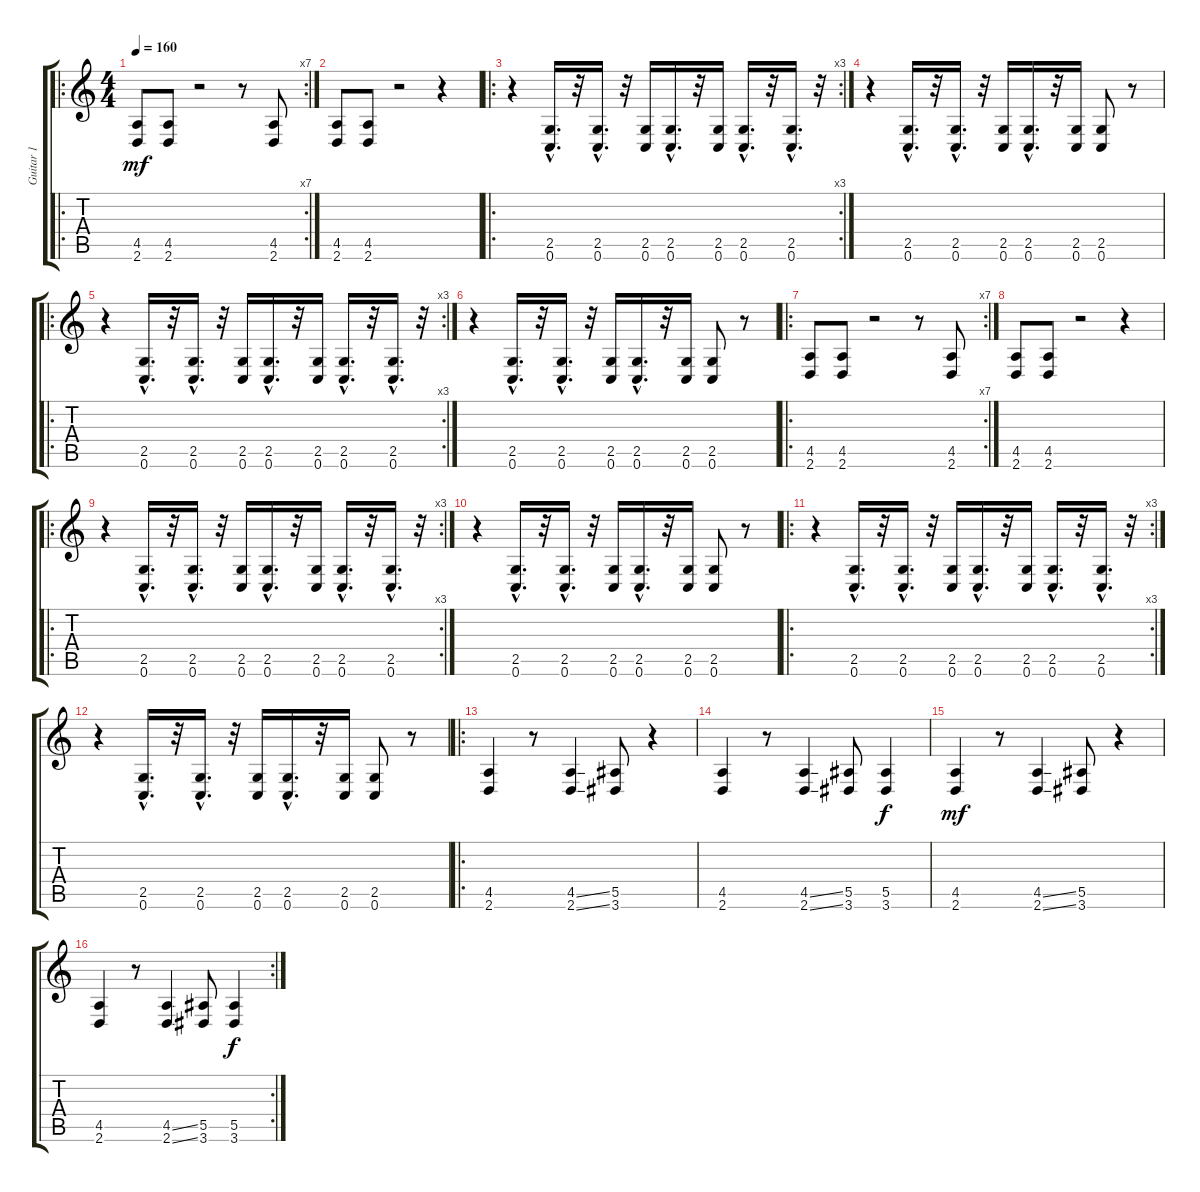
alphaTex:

\track ("Guitar 1" "Guitar 1") {instrument overdrivenguitar}
\staff {score tabs}
\tuning (C4 G3 Eb3 Bb2 F2 C2) {hide}
\ro
\rc 7
\ts (4 4)
\tempo 160
\clef g2
\ks c
(4.5 2.6).8{dy mf} (4.5 2.6).8 r.2 r.8 (4.5 2.6).8 |
(4.5 2.6).8 (4.5 2.6).8 r.2 r.4 |
\ro
\rc 3
r.4 (2.5{hac} 0.6{hac}).16{d} r.32 (2.5{hac} 0.6{hac}).16{d} r.32 (2.5 0.6).16 (2.5{hac} 0.6{hac}).16{d} r.32 (2.5 0.6).16 (2.5{hac} 0.6{hac}).16{d} r.32 (2.5{hac} 0.6{hac}).16{d} r.32 |
r.4 (2.5{hac} 0.6{hac}).16{d} r.32 (2.5{hac} 0.6{hac}).16{d} r.32 (2.5 0.6).16 (2.5{hac} 0.6{hac}).16{d} r.32 (2.5 0.6).16 (2.5 0.6).8 r.8 |
\ro
\rc 3
r.4 (2.5{hac} 0.6{hac}).16{d} r.32 (2.5{hac} 0.6{hac}).16{d} r.32 (2.5 0.6).16 (2.5{hac} 0.6{hac}).16{d} r.32 (2.5 0.6).16 (2.5{hac} 0.6{hac}).16{d} r.32 (2.5{hac} 0.6{hac}).16{d} r.32 |
r.4 (2.5{hac} 0.6{hac}).16{d} r.32 (2.5{hac} 0.6{hac}).16{d} r.32 (2.5 0.6).16 (2.5{hac} 0.6{hac}).16{d} r.32 (2.5 0.6).16 (2.5 0.6).8 r.8 |
\ro
\rc 7
(4.5 2.6).8 (4.5 2.6).8 r.2 r.8 (4.5 2.6).8 |
(4.5 2.6).8 (4.5 2.6).8 r.2 r.4 |
\ro
\rc 3
r.4 (2.5{hac} 0.6{hac}).16{d} r.32 (2.5{hac} 0.6{hac}).16{d} r.32 (2.5 0.6).16 (2.5{hac} 0.6{hac}).16{d} r.32 (2.5 0.6).16 (2.5{hac} 0.6{hac}).16{d} r.32 (2.5{hac} 0.6{hac}).16{d} r.32 |
r.4 (2.5{hac} 0.6{hac}).16{d} r.32 (2.5{hac} 0.6{hac}).16{d} r.32 (2.5 0.6).16 (2.5{hac} 0.6{hac}).16{d} r.32 (2.5 0.6).16 (2.5 0.6).8 r.8 |
\ro
\rc 3
r.4 (2.5{hac} 0.6{hac}).16{d} r.32 (2.5{hac} 0.6{hac}).16{d} r.32 (2.5 0.6).16 (2.5{hac} 0.6{hac}).16{d} r.32 (2.5 0.6).16 (2.5{hac} 0.6{hac}).16{d} r.32 (2.5{hac} 0.6{hac}).16{d} r.32 |
r.4 (2.5{hac} 0.6{hac}).16{d} r.32 (2.5{hac} 0.6{hac}).16{d} r.32 (2.5 0.6).16 (2.5{hac} 0.6{hac}).16{d} r.32 (2.5 0.6).16 (2.5 0.6).8 r.8 |
\ro
(4.5 2.6).4 r.8 (4.5{ss} 2.6{ss}).4 (5.5 3.6).8 r.4 |
(4.5 2.6).4 r.8 (4.5{ss} 2.6{ss}).4 (5.5 3.6).8 (5.5 3.6).4{dy f} |
(4.5 2.6).4{dy mf} r.8 (4.5{ss} 2.6{ss}).4 (5.5 3.6).8 r.4 |
\rc 2
(4.5 2.6).4 r.8 (4.5{ss} 2.6{ss}).4 (5.5 3.6).8 (5.5 3.6).4{dy f}
